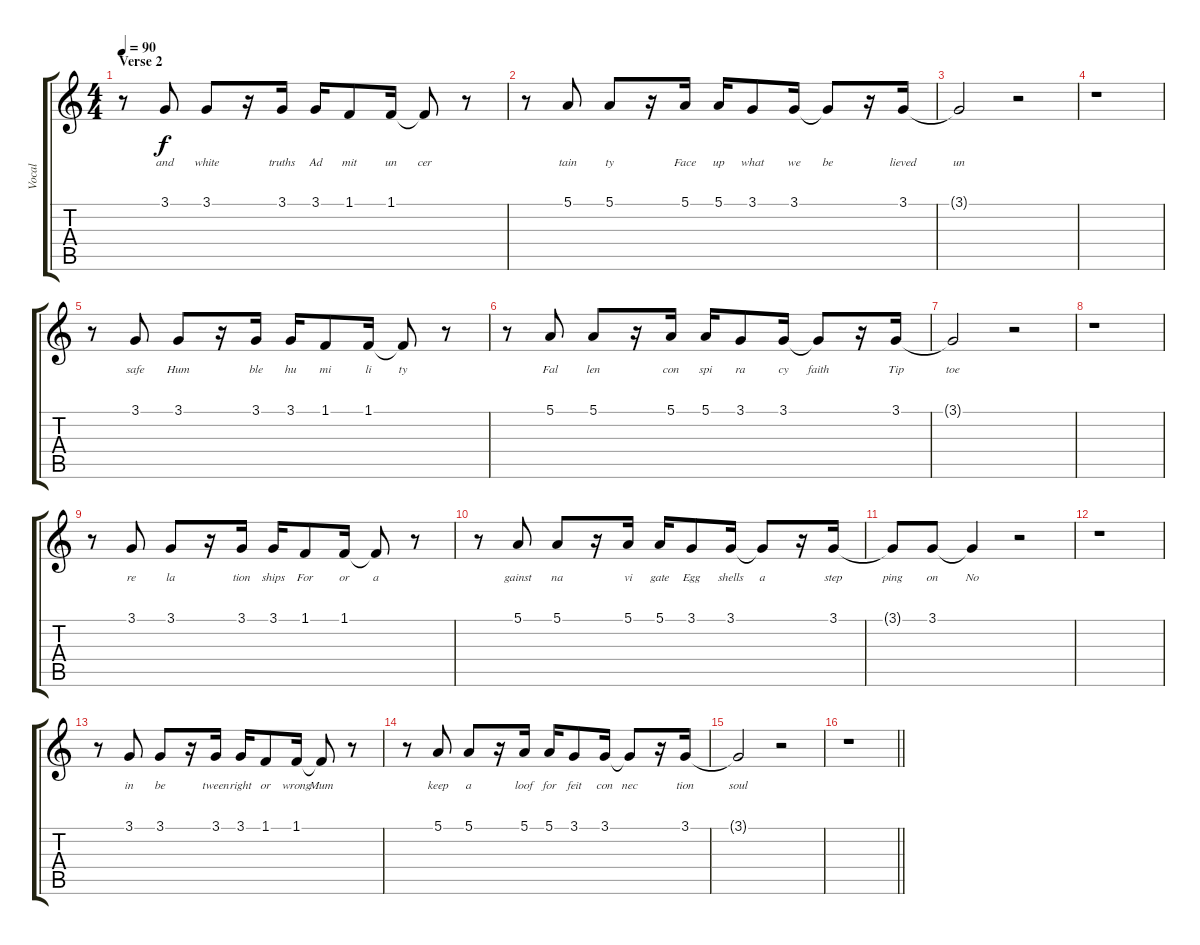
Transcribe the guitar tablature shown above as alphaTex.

\track ("Vocal" "Vocal") {instrument acousticgrandpiano}
\staff {score tabs}
\tuning (E4 B3 G3 D3 A2 E2) {hide}
\ts (4 4)
\section ("" "Verse 2")
\tempo 90
\clef g2
\ks c
r.8{dy f} 3.1.8{lyrics (0 "and") lyrics (1 "") lyrics (2 "") lyrics (3 "") lyrics (4 "")} 3.1.8{lyrics (0 "white") lyrics (1 "") lyrics (2 "") lyrics (3 "") lyrics (4 "")} r.16 3.1.16{lyrics (0 "truths") lyrics (1 "") lyrics (2 "") lyrics (3 "") lyrics (4 "")} 3.1.16{lyrics (0 "Ad") lyrics (1 "") lyrics (2 "") lyrics (3 "") lyrics (4 "")} 1.1.8{lyrics (0 "mit") lyrics (1 "") lyrics (2 "") lyrics (3 "") lyrics (4 "")} 1.1.16{lyrics (0 "un") lyrics (1 "") lyrics (2 "") lyrics (3 "") lyrics (4 "")} 1.1{t}.8{lyrics (0 "cer") lyrics (1 "") lyrics (2 "") lyrics (3 "") lyrics (4 "")} r.8 |
r.8 5.1.8{lyrics (0 "tain") lyrics (1 "") lyrics (2 "") lyrics (3 "") lyrics (4 "")} 5.1.8{lyrics (0 "ty") lyrics (1 "") lyrics (2 "") lyrics (3 "") lyrics (4 "")} r.16 5.1.16{lyrics (0 "Face") lyrics (1 "") lyrics (2 "") lyrics (3 "") lyrics (4 "")} 5.1.16{lyrics (0 "up") lyrics (1 "") lyrics (2 "") lyrics (3 "") lyrics (4 "")} 3.1.8{lyrics (0 "what") lyrics (1 "") lyrics (2 "") lyrics (3 "") lyrics (4 "")} 3.1.16{lyrics (0 "we") lyrics (1 "") lyrics (2 "") lyrics (3 "") lyrics (4 "")} 3.1{t}.8{lyrics (0 "be") lyrics (1 "") lyrics (2 "") lyrics (3 "") lyrics (4 "")} r.16 3.1.16{lyrics (0 "lieved") lyrics (1 "") lyrics (2 "") lyrics (3 "") lyrics (4 "")} |
3.1{t}.2{lyrics (0 "un") lyrics (1 "") lyrics (2 "") lyrics (3 "") lyrics (4 "")} r.2 |
r.1 |
r.8 3.1.8{lyrics (0 "safe") lyrics (1 "") lyrics (2 "") lyrics (3 "") lyrics (4 "")} 3.1.8{lyrics (0 "Hum") lyrics (1 "") lyrics (2 "") lyrics (3 "") lyrics (4 "")} r.16 3.1.16{lyrics (0 "ble") lyrics (1 "") lyrics (2 "") lyrics (3 "") lyrics (4 "")} 3.1.16{lyrics (0 "hu") lyrics (1 "") lyrics (2 "") lyrics (3 "") lyrics (4 "")} 1.1.8{lyrics (0 "mi") lyrics (1 "") lyrics (2 "") lyrics (3 "") lyrics (4 "")} 1.1.16{lyrics (0 "li") lyrics (1 "") lyrics (2 "") lyrics (3 "") lyrics (4 "")} 1.1{t}.8{lyrics (0 "ty") lyrics (1 "") lyrics (2 "") lyrics (3 "") lyrics (4 "")} r.8 |
r.8 5.1.8{lyrics (0 "Fal") lyrics (1 "") lyrics (2 "") lyrics (3 "") lyrics (4 "")} 5.1.8{lyrics (0 "len") lyrics (1 "") lyrics (2 "") lyrics (3 "") lyrics (4 "")} r.16 5.1.16{lyrics (0 "con") lyrics (1 "") lyrics (2 "") lyrics (3 "") lyrics (4 "")} 5.1.16{lyrics (0 "spi") lyrics (1 "") lyrics (2 "") lyrics (3 "") lyrics (4 "")} 3.1.8{lyrics (0 "ra") lyrics (1 "") lyrics (2 "") lyrics (3 "") lyrics (4 "")} 3.1.16{lyrics (0 "cy") lyrics (1 "") lyrics (2 "") lyrics (3 "") lyrics (4 "")} 3.1{t}.8{lyrics (0 "faith") lyrics (1 "") lyrics (2 "") lyrics (3 "") lyrics (4 "")} r.16 3.1.16{lyrics (0 "Tip") lyrics (1 "") lyrics (2 "") lyrics (3 "") lyrics (4 "")} |
3.1{t}.2{lyrics (0 "toe") lyrics (1 "") lyrics (2 "") lyrics (3 "") lyrics (4 "")} r.2 |
r.1 |
r.8 3.1.8{lyrics (0 "re") lyrics (1 "") lyrics (2 "") lyrics (3 "") lyrics (4 "")} 3.1.8{lyrics (0 "la") lyrics (1 "") lyrics (2 "") lyrics (3 "") lyrics (4 "")} r.16 3.1.16{lyrics (0 "tion") lyrics (1 "") lyrics (2 "") lyrics (3 "") lyrics (4 "")} 3.1.16{lyrics (0 "ships") lyrics (1 "") lyrics (2 "") lyrics (3 "") lyrics (4 "")} 1.1.8{lyrics (0 "For") lyrics (1 "") lyrics (2 "") lyrics (3 "") lyrics (4 "")} 1.1.16{lyrics (0 "or") lyrics (1 "") lyrics (2 "") lyrics (3 "") lyrics (4 "")} 1.1{t}.8{lyrics (0 "a") lyrics (1 "") lyrics (2 "") lyrics (3 "") lyrics (4 "")} r.8 |
r.8 5.1.8{lyrics (0 "gainst") lyrics (1 "") lyrics (2 "") lyrics (3 "") lyrics (4 "")} 5.1.8{lyrics (0 "na") lyrics (1 "") lyrics (2 "") lyrics (3 "") lyrics (4 "")} r.16 5.1.16{lyrics (0 "vi") lyrics (1 "") lyrics (2 "") lyrics (3 "") lyrics (4 "")} 5.1.16{lyrics (0 "gate") lyrics (1 "") lyrics (2 "") lyrics (3 "") lyrics (4 "")} 3.1.8{lyrics (0 "Egg") lyrics (1 "") lyrics (2 "") lyrics (3 "") lyrics (4 "")} 3.1.16{lyrics (0 "shells") lyrics (1 "") lyrics (2 "") lyrics (3 "") lyrics (4 "")} 3.1{t}.8{lyrics (0 "a") lyrics (1 "") lyrics (2 "") lyrics (3 "") lyrics (4 "")} r.16 3.1.16{lyrics (0 "step") lyrics (1 "") lyrics (2 "") lyrics (3 "") lyrics (4 "")} |
3.1{t}.8{lyrics (0 "ping") lyrics (1 "") lyrics (2 "") lyrics (3 "") lyrics (4 "")} 3.1.8{lyrics (0 "on") lyrics (1 "") lyrics (2 "") lyrics (3 "") lyrics (4 "")} 3.1{t}.4{lyrics (0 "No") lyrics (1 "") lyrics (2 "") lyrics (3 "") lyrics (4 "")} r.2 |
r.1 |
r.8 3.1.8{lyrics (0 "in") lyrics (1 "") lyrics (2 "") lyrics (3 "") lyrics (4 "")} 3.1.8{lyrics (0 "be") lyrics (1 "") lyrics (2 "") lyrics (3 "") lyrics (4 "")} r.16 3.1.16{lyrics (0 "tween") lyrics (1 "") lyrics (2 "") lyrics (3 "") lyrics (4 "")} 3.1.16{lyrics (0 "right") lyrics (1 "") lyrics (2 "") lyrics (3 "") lyrics (4 "")} 1.1.8{lyrics (0 "or") lyrics (1 "") lyrics (2 "") lyrics (3 "") lyrics (4 "")} 1.1.16{lyrics (0 "wrong") lyrics (1 "") lyrics (2 "") lyrics (3 "") lyrics (4 "")} 1.1{t}.8{lyrics (0 "Mum") lyrics (1 "") lyrics (2 "") lyrics (3 "") lyrics (4 "")} r.8 |
r.8 5.1.8{lyrics (0 "keep") lyrics (1 "") lyrics (2 "") lyrics (3 "") lyrics (4 "")} 5.1.8{lyrics (0 "a") lyrics (1 "") lyrics (2 "") lyrics (3 "") lyrics (4 "")} r.16 5.1.16{lyrics (0 "loof") lyrics (1 "") lyrics (2 "") lyrics (3 "") lyrics (4 "")} 5.1.16{lyrics (0 "for") lyrics (1 "") lyrics (2 "") lyrics (3 "") lyrics (4 "")} 3.1.8{lyrics (0 "feit") lyrics (1 "") lyrics (2 "") lyrics (3 "") lyrics (4 "")} 3.1.16{lyrics (0 "con") lyrics (1 "") lyrics (2 "") lyrics (3 "") lyrics (4 "")} 3.1{t}.8{lyrics (0 "nec") lyrics (1 "") lyrics (2 "") lyrics (3 "") lyrics (4 "")} r.16 3.1.16{lyrics (0 "tion") lyrics (1 "") lyrics (2 "") lyrics (3 "") lyrics (4 "")} |
3.1{t}.2{lyrics (0 "soul") lyrics (1 "") lyrics (2 "") lyrics (3 "") lyrics (4 "")} r.2 |
\barLineRight lightlight
r.1
